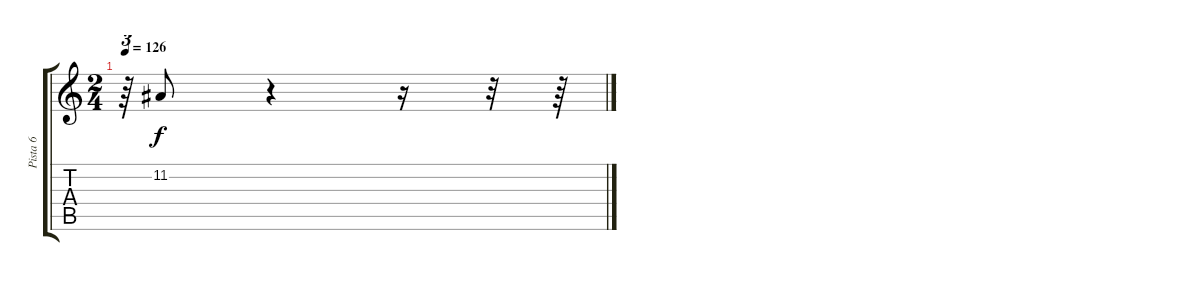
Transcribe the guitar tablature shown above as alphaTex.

\track ("Pista 6" "Pista 6") {instrument altosax}
\staff {score tabs}
\tuning (E4 B3 G3 D3 A2 E2) {hide}
\ts (2 4)
\tempo 126
\clef g2
\ks c
r.64{tu (3 2) dy fff} 11.2.8{dy f} r.4 r.16 r.32 r.64
